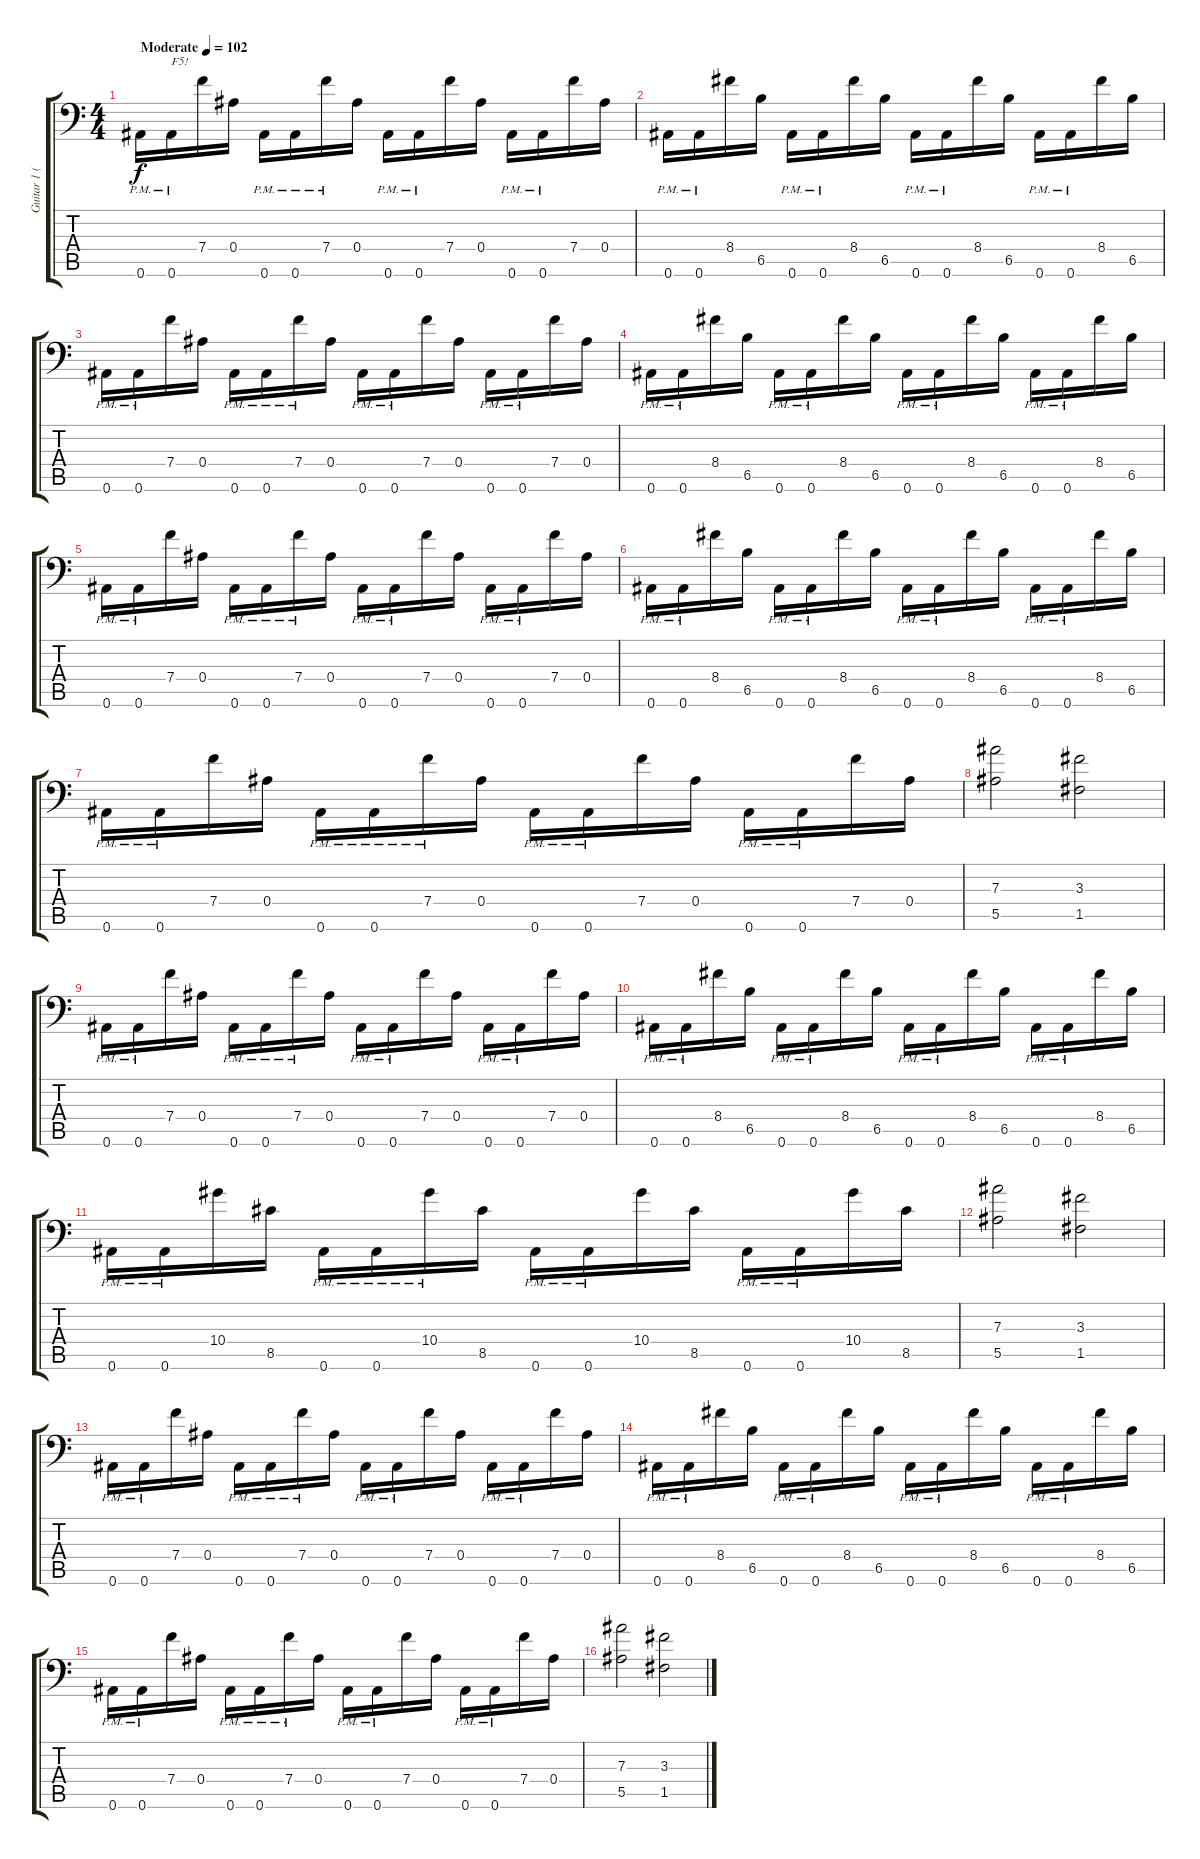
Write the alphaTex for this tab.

\track ("Guitar 1 (Right)" "Guitar 1 (") {instrument distortionguitar}
\staff {score tabs}
\tuning (C4 G3 Eb3 Bb2 F2 Bb1) {hide}
\ts (4 4)
\tempo (102 "Moderate")
\clef f4
\ks c
0.6{pm}.16{dy f instrument distortionguitar} 0.6{pm}.16{txt "F5!"} 7.4.16 0.4.16 0.6{pm}.16 0.6{pm}.16 7.4{pm}.16 0.4.16 0.6{pm}.16 0.6{pm}.16 7.4.16 0.4.16 0.6{pm}.16 0.6{pm}.16 7.4.16 0.4.16 |
0.6{pm}.16 0.6{pm}.16 8.4.16 6.5.16 0.6{pm}.16 0.6{pm}.16 8.4.16 6.5.16 0.6{pm}.16 0.6{pm}.16 8.4.16 6.5.16 0.6{pm}.16 0.6{pm}.16 8.4.16 6.5.16 |
0.6{pm}.16 0.6{pm}.16 7.4.16 0.4.16 0.6{pm}.16 0.6{pm}.16 7.4{pm}.16 0.4.16 0.6{pm}.16 0.6{pm}.16 7.4.16 0.4.16 0.6{pm}.16 0.6{pm}.16 7.4.16 0.4.16 |
0.6{pm}.16 0.6{pm}.16 8.4.16 6.5.16 0.6{pm}.16 0.6{pm}.16 8.4.16 6.5.16 0.6{pm}.16 0.6{pm}.16 8.4.16 6.5.16 0.6{pm}.16 0.6{pm}.16 8.4.16 6.5.16 |
0.6{pm}.16 0.6{pm}.16 7.4.16 0.4.16 0.6{pm}.16 0.6{pm}.16 7.4{pm}.16 0.4.16 0.6{pm}.16 0.6{pm}.16 7.4.16 0.4.16 0.6{pm}.16 0.6{pm}.16 7.4.16 0.4.16 |
0.6{pm}.16 0.6{pm}.16 8.4.16 6.5.16 0.6{pm}.16 0.6{pm}.16 8.4.16 6.5.16 0.6{pm}.16 0.6{pm}.16 8.4.16 6.5.16 0.6{pm}.16 0.6{pm}.16 8.4.16 6.5.16 |
0.6{pm}.16 0.6{pm}.16 7.4.16 0.4.16 0.6{pm}.16 0.6{pm}.16 7.4{pm}.16 0.4.16 0.6{pm}.16 0.6{pm}.16 7.4.16 0.4.16 0.6{pm}.16 0.6{pm}.16 7.4.16 0.4.16 |
(7.3 5.5).2 (3.3 1.5).2 |
0.6{pm}.16 0.6{pm}.16 7.4.16 0.4.16 0.6{pm}.16 0.6{pm}.16 7.4{pm}.16 0.4.16 0.6{pm}.16 0.6{pm}.16 7.4.16 0.4.16 0.6{pm}.16 0.6{pm}.16 7.4.16 0.4.16 |
0.6{pm}.16 0.6{pm}.16 8.4.16 6.5.16 0.6{pm}.16 0.6{pm}.16 8.4.16 6.5.16 0.6{pm}.16 0.6{pm}.16 8.4.16 6.5.16 0.6{pm}.16 0.6{pm}.16 8.4.16 6.5.16 |
0.6{pm}.16 0.6{pm}.16 10.4.16 8.5.16 0.6{pm}.16 0.6{pm}.16 10.4{pm}.16 8.5.16 0.6{pm}.16 0.6{pm}.16 10.4.16 8.5.16 0.6{pm}.16 0.6{pm}.16 10.4.16 8.5.16 |
(7.3 5.5).2 (3.3 1.5).2 |
0.6{pm}.16 0.6{pm}.16 7.4.16 0.4.16 0.6{pm}.16 0.6{pm}.16 7.4{pm}.16 0.4.16 0.6{pm}.16 0.6{pm}.16 7.4.16 0.4.16 0.6{pm}.16 0.6{pm}.16 7.4.16 0.4.16 |
0.6{pm}.16 0.6{pm}.16 8.4.16 6.5.16 0.6{pm}.16 0.6{pm}.16 8.4.16 6.5.16 0.6{pm}.16 0.6{pm}.16 8.4.16 6.5.16 0.6{pm}.16 0.6{pm}.16 8.4.16 6.5.16 |
0.6{pm}.16 0.6{pm}.16 7.4.16 0.4.16 0.6{pm}.16 0.6{pm}.16 7.4{pm}.16 0.4.16 0.6{pm}.16 0.6{pm}.16 7.4.16 0.4.16 0.6{pm}.16 0.6{pm}.16 7.4.16 0.4.16 |
(7.3 5.5).2 (3.3 1.5).2
